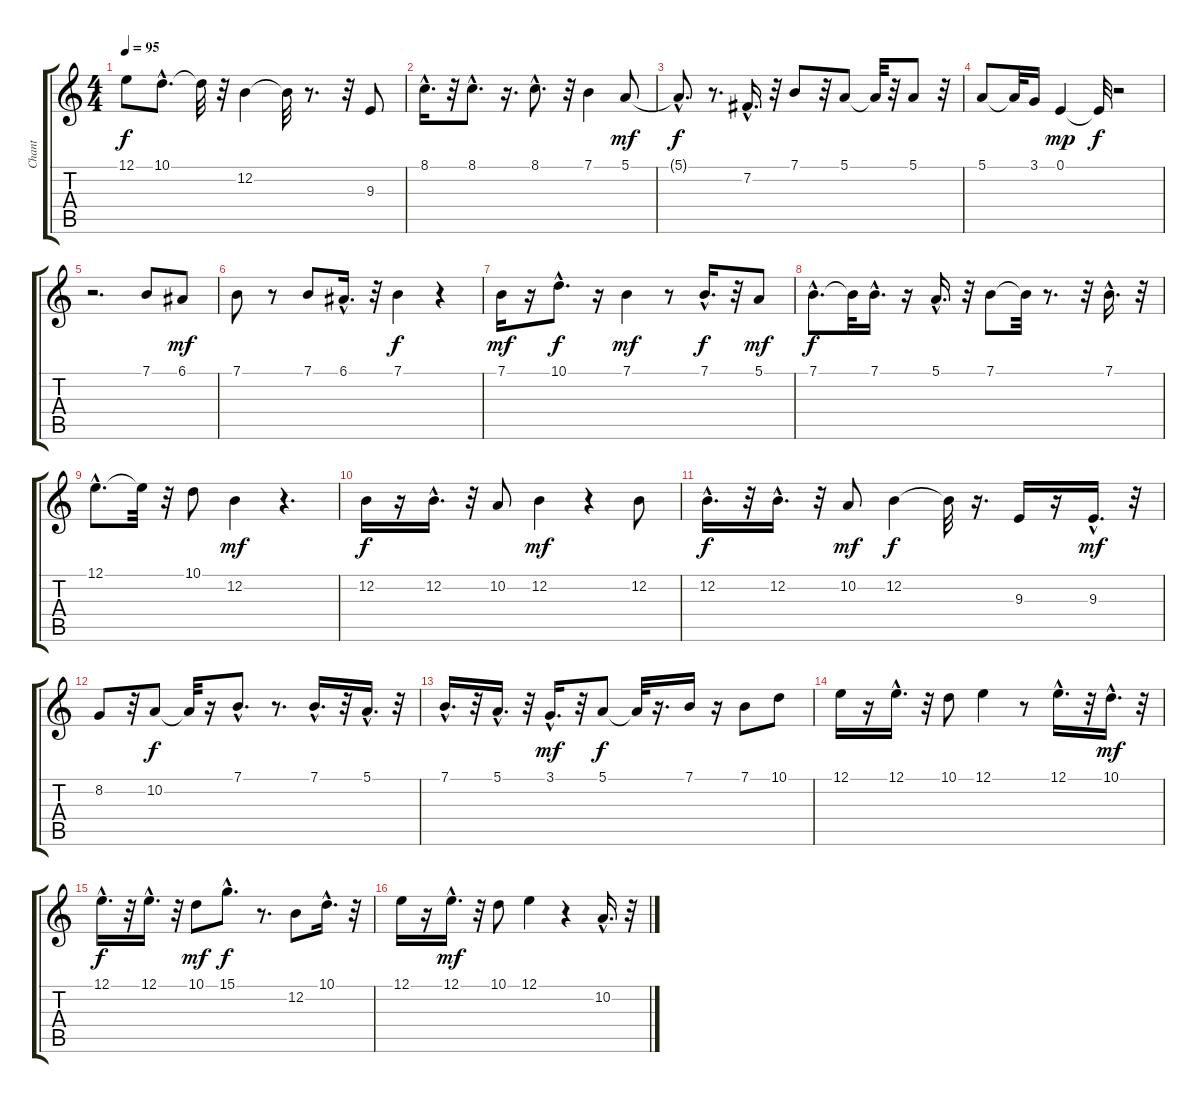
\track ("Chant" "Chant") {instrument flute}
\staff {score tabs}
\tuning (E4 B3 G3 D3 A2 E2) {hide}
\ts (4 4)
\tempo 95
\clef g2
\ks c
12.1.8{dy f} 10.1{hac}.8{d} 10.1{t}.32 r.32 12.2.4 12.2{t}.32 r.8{d} r.32 9.3.8 |
8.1{hac}.16{d} r.32 8.1{hac}.8{d} r.16{d} 8.1{hac}.8{d} r.32 7.1.4 5.1.8{dy mf} |
5.1{hac t}.8{d dy f} r.8{d} 7.2{hac}.16{d} r.32 7.1.8 r.32 5.1.8 5.1{t}.32 r.32 5.1.8 r.32 |
5.1.8 5.1{t}.32 3.1.16 0.1.4{dy mp} 0.1{t}.32{dy f} r.2 |
r.2{d} 7.1.8 6.1.8{dy mf} |
7.1.8 r.8 7.1.8 6.1{hac}.16{d} r.32 7.1.4{dy f} r.4 |
7.1.16{dy mf} r.16 10.1{hac}.8{d dy f} r.16 7.1.4{dy mf} r.8 7.1{hac}.16{d dy f} r.32 5.1.8{dy mf} |
7.1{hac}.8{d dy f} 7.1{t}.32 7.1{hac}.16{d} r.16 5.1{hac}.16{d} r.32 7.1.8 7.1{t}.32 r.8{d} r.32 7.1{hac}.16{d} r.32 |
12.1{hac}.8{d} 12.1{t}.32 r.32 10.1.8 12.2.4{dy mf} r.4{d} |
12.2.16{dy f} r.16 12.2{hac}.16{d} r.32 10.2.8 12.2.4{dy mf} r.4 12.2.8 |
12.2{hac}.16{d dy f} r.32 12.2{hac}.16{d} r.32 10.2.8{dy mf} 12.2.4{dy f} 12.2{t}.32 r.16{d} 9.3.16 r.16 9.3{hac}.16{d dy mf} r.32 |
8.2.8 r.32 10.2.8{dy f} 10.2{t}.32 r.16 7.1{hac}.8{d} r.8{d} 7.1{hac}.16{d} r.32 5.1{hac}.16{d} r.32 |
7.1{hac}.16{d} r.32 5.1{hac}.16{d} r.32 3.1{hac}.16{d dy mf} r.32 5.1.8{dy f} 5.1{t}.32 r.16{d} 7.1.16 r.16 7.1.8 10.1.8 |
12.1.16 r.16 12.1{hac}.16{d} r.32 10.1.8 12.1.4 r.8 12.1{hac}.16{d} r.32 10.1{hac}.16{d dy mf} r.32 |
12.1{hac}.16{d dy f} r.32 12.1{hac}.16{d} r.32 10.1.8{dy mf} 15.1{hac}.8{d dy f} r.8{d} 12.2.8 10.1{hac}.16{d} r.32 |
12.1.16 r.16 12.1{hac}.16{d dy mf} r.32 10.1.8 12.1.4 r.4 10.2{hac}.16{d} r.32
